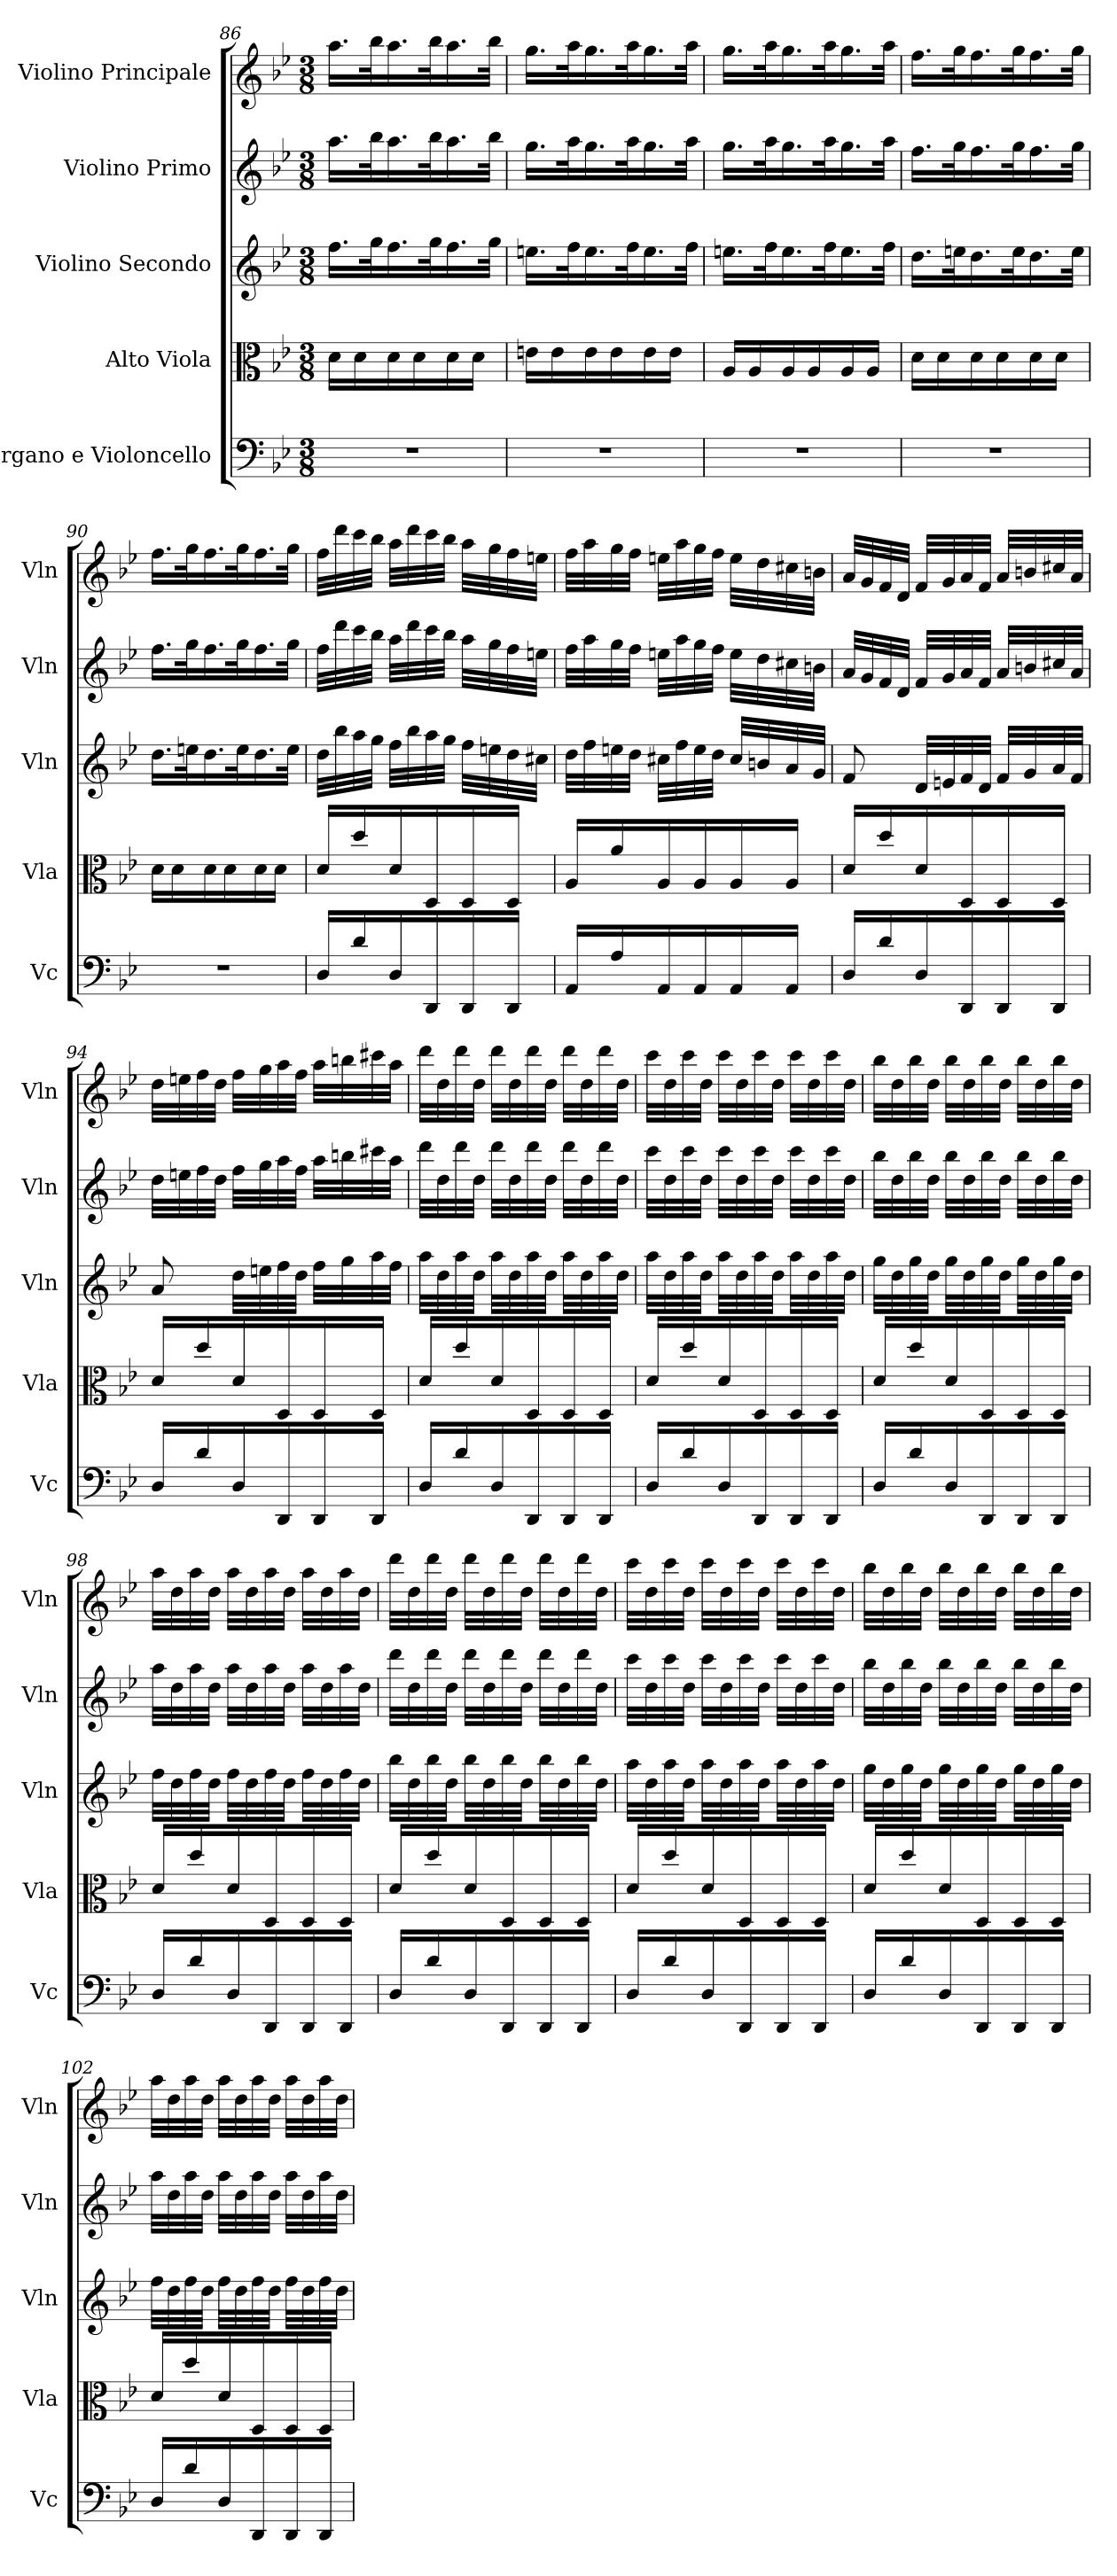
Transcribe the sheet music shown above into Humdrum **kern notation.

**kern	**kern	**kern	**kern	**kern
*part5	*part4	*part3	*part2	*part1
*staff5	*staff4	*staff3	*staff2	*staff1
*I"Organo e Violoncello	*I"Alto Viola	*I"Violino Secondo	*I"Violino Primo	*I"Violino Principale
*I'Vc	*I'Vla	*I'Vln	*I'Vln	*I'Vln
*clefF4	*clefC3	*clefG2	*clefG2	*clefG2
*k[b-e-]	*k[b-e-]	*k[b-e-]	*k[b-e-]	*k[b-e-]
*M3/8	*M3/8	*M3/8	*M3/8	*M3/8
=86	=86	=86	=86	=86
4.r	16d\LL	16.ff\LL	16.aa\LL	16.aa\LL
.	16d\	.	.	.
.	.	32gg\k	32bb-\k	32bb-\k
.	16d\	16.ff\	16.aa\	16.aa\
.	16d\	.	.	.
.	.	32gg\k	32bb-\k	32bb-\k
.	16d\	16.ff\	16.aa\	16.aa\
.	16d\JJ	.	.	.
.	.	32gg\JJk	32bb-\JJk	32bb-\JJk
=87	=87	=87	=87	=87
4.r	16en\LL	16.een\LL	16.gg\LL	16.gg\LL
.	16e\	.	.	.
.	.	32ff\k	32aa\k	32aa\k
.	16e\	16.ee\	16.gg\	16.gg\
.	16e\	.	.	.
.	.	32ff\k	32aa\k	32aa\k
.	16e\	16.ee\	16.gg\	16.gg\
.	16e\JJ	.	.	.
.	.	32ff\JJk	32aa\JJk	32aa\JJk
=88	=88	=88	=88	=88
4.r	16A/LL	16.een\LL	16.gg\LL	16.gg\LL
.	16A/	.	.	.
.	.	32ff\k	32aa\k	32aa\k
.	16A/	16.ee\	16.gg\	16.gg\
.	16A/	.	.	.
.	.	32ff\k	32aa\k	32aa\k
.	16A/	16.ee\	16.gg\	16.gg\
.	16A/JJ	.	.	.
.	.	32ff\JJk	32aa\JJk	32aa\JJk
=89	=89	=89	=89	=89
4.r	16d\LL	16.dd\LL	16.ff\LL	16.ff\LL
.	16d\	.	.	.
.	.	32een\k	32gg\k	32gg\k
.	16d\	16.dd\	16.ff\	16.ff\
.	16d\	.	.	.
.	.	32ee\k	32gg\k	32gg\k
.	16d\	16.dd\	16.ff\	16.ff\
.	16d\JJ	.	.	.
.	.	32ee\JJk	32gg\JJk	32gg\JJk
=90	=90	=90	=90	=90
4.r	16d\LL	16.dd\LL	16.ff\LL	16.ff\LL
.	16d\	.	.	.
.	.	32een\k	32gg\k	32gg\k
.	16d\	16.dd\	16.ff\	16.ff\
.	16d\	.	.	.
.	.	32ee\k	32gg\k	32gg\k
.	16d\	16.dd\	16.ff\	16.ff\
.	16d\JJ	.	.	.
.	.	32ee\JJk	32gg\JJk	32gg\JJk
=91	=91	=91	=91	=91
16D/LL	16d/LL	32dd\LLL	32ff\LLL	32ff\LLL
.	.	32bb-\	32ddd\	32ddd\
16d/	16dd/	32aa\	32ccc\	32ccc\
.	.	32gg\JJJ	32bb-\JJJ	32bb-\JJJ
16D/	16d/	32ff\LLL	32aa\LLL	32aa\LLL
.	.	32bb-\	32ddd\	32ddd\
16DD/	16D/	32aa\	32ccc\	32ccc\
.	.	32gg\JJJ	32bb-\JJJ	32bb-\JJJ
16DD/	16D/	32ff\LLL	32aa\LLL	32aa\LLL
.	.	32een\	32gg\	32gg\
16DD/JJ	16D/JJ	32dd\	32ff\	32ff\
.	.	32cc#X\JJJ	32een\JJJ	32een\JJJ
=92	=92	=92	=92	=92
16AA/LL	16A/LL	32dd\LLL	32ff\LLL	32ff\LLL
.	.	32ff\	32aa\	32aa\
16A/	16a/	32een\	32gg\	32gg\
.	.	32dd\JJJ	32ff\JJJ	32ff\JJJ
16AA/	16A/	32cc#X\LLL	32een\LLL	32een\LLL
.	.	32ff\	32aa\	32aa\
16AA/	16A/	32ee\	32gg\	32gg\
.	.	32dd\JJJ	32ff\JJJ	32ff\JJJ
16AA/	16A/	32cc#/LLL	32ee\LLL	32ee\LLL
.	.	32bn/	32dd\	32dd\
16AA/JJ	16A/JJ	32a/	32cc#X\	32cc#X\
.	.	32g/JJJ	32bn\JJJ	32bn\JJJ
=93	=93	=93	=93	=93
16D/LL	16d/LL	8f/	32a/LLL	32a/LLL
.	.	.	32g/	32g/
16d/	16dd/	.	32f/	32f/
.	.	.	32d/JJJ	32d/JJJ
16D/	16d/	32d/LLL	32f/LLL	32f/LLL
.	.	32en/	32g/	32g/
16DD/	16D/	32f/	32a/	32a/
.	.	32d/JJJ	32f/JJJ	32f/JJJ
16DD/	16D/	32f/LLL	32a/LLL	32a/LLL
.	.	32g/	32bn/	32bn/
16DD/JJ	16D/JJ	32a/	32cc#X/	32cc#X/
.	.	32f/JJJ	32a/JJJ	32a/JJJ
=94	=94	=94	=94	=94
16D/LL	16d/LL	8a/	32dd\LLL	32dd\LLL
.	.	.	32een\	32een\
16d/	16dd/	.	32ff\	32ff\
.	.	.	32dd\JJJ	32dd\JJJ
16D/	16d/	32dd\LLL	32ff\LLL	32ff\LLL
.	.	32een\	32gg\	32gg\
16DD/	16D/	32ff\	32aa\	32aa\
.	.	32dd\JJJ	32ff\JJJ	32ff\JJJ
16DD/	16D/	32ff\LLL	32aa\LLL	32aa\LLL
.	.	32gg\	32bbn\	32bbn\
16DD/JJ	16D/JJ	32aa\	32ccc#X\	32ccc#X\
.	.	32ff\JJJ	32aa\JJJ	32aa\JJJ
=95	=95	=95	=95	=95
16D/LL	16d/LL	32aa\LLL	32ddd\LLL	32ddd\LLL
.	.	32dd\	32dd\	32dd\
16d/	16dd/	32aa\	32ddd\	32ddd\
.	.	32dd\JJJ	32dd\JJJ	32dd\JJJ
16D/	16d/	32aa\LLL	32ddd\LLL	32ddd\LLL
.	.	32dd\	32dd\	32dd\
16DD/	16D/	32aa\	32ddd\	32ddd\
.	.	32dd\JJJ	32dd\JJJ	32dd\JJJ
16DD/	16D/	32aa\LLL	32ddd\LLL	32ddd\LLL
.	.	32dd\	32dd\	32dd\
16DD/JJ	16D/JJ	32aa\	32ddd\	32ddd\
.	.	32dd\JJJ	32dd\JJJ	32dd\JJJ
=96	=96	=96	=96	=96
16D/LL	16d/LL	32aa\LLL	32ccc\LLL	32ccc\LLL
.	.	32dd\	32dd\	32dd\
16d/	16dd/	32aa\	32ccc\	32ccc\
.	.	32dd\JJJ	32dd\JJJ	32dd\JJJ
16D/	16d/	32aa\LLL	32ccc\LLL	32ccc\LLL
.	.	32dd\	32dd\	32dd\
16DD/	16D/	32aa\	32ccc\	32ccc\
.	.	32dd\JJJ	32dd\JJJ	32dd\JJJ
16DD/	16D/	32aa\LLL	32ccc\LLL	32ccc\LLL
.	.	32dd\	32dd\	32dd\
16DD/JJ	16D/JJ	32aa\	32ccc\	32ccc\
.	.	32dd\JJJ	32dd\JJJ	32dd\JJJ
=97	=97	=97	=97	=97
16D/LL	16d/LL	32gg\LLL	32bb-\LLL	32bb-\LLL
.	.	32dd\	32dd\	32dd\
16d/	16dd/	32gg\	32bb-\	32bb-\
.	.	32dd\JJJ	32dd\JJJ	32dd\JJJ
16D/	16d/	32gg\LLL	32bb-\LLL	32bb-\LLL
.	.	32dd\	32dd\	32dd\
16DD/	16D/	32gg\	32bb-\	32bb-\
.	.	32dd\JJJ	32dd\JJJ	32dd\JJJ
16DD/	16D/	32gg\LLL	32bb-\LLL	32bb-\LLL
.	.	32dd\	32dd\	32dd\
16DD/JJ	16D/JJ	32gg\	32bb-\	32bb-\
.	.	32dd\JJJ	32dd\JJJ	32dd\JJJ
=98	=98	=98	=98	=98
16D/LL	16d/LL	32ff\LLL	32aa\LLL	32aa\LLL
.	.	32dd\	32dd\	32dd\
16d/	16dd/	32ff\	32aa\	32aa\
.	.	32dd\JJJ	32dd\JJJ	32dd\JJJ
16D/	16d/	32ff\LLL	32aa\LLL	32aa\LLL
.	.	32dd\	32dd\	32dd\
16DD/	16D/	32ff\	32aa\	32aa\
.	.	32dd\JJJ	32dd\JJJ	32dd\JJJ
16DD/	16D/	32ff\LLL	32aa\LLL	32aa\LLL
.	.	32dd\	32dd\	32dd\
16DD/JJ	16D/JJ	32ff\	32aa\	32aa\
.	.	32dd\JJJ	32dd\JJJ	32dd\JJJ
=99	=99	=99	=99	=99
16D/LL	16d/LL	32bb-\LLL	32ddd\LLL	32ddd\LLL
.	.	32dd\	32dd\	32dd\
16d/	16dd/	32bb-\	32ddd\	32ddd\
.	.	32dd\JJJ	32dd\JJJ	32dd\JJJ
16D/	16d/	32bb-\LLL	32ddd\LLL	32ddd\LLL
.	.	32dd\	32dd\	32dd\
16DD/	16D/	32bb-\	32ddd\	32ddd\
.	.	32dd\JJJ	32dd\JJJ	32dd\JJJ
16DD/	16D/	32bb-\LLL	32ddd\LLL	32ddd\LLL
.	.	32dd\	32dd\	32dd\
16DD/JJ	16D/JJ	32bb-\	32ddd\	32ddd\
.	.	32dd\JJJ	32dd\JJJ	32dd\JJJ
=100	=100	=100	=100	=100
16D/LL	16d/LL	32aa\LLL	32ccc\LLL	32ccc\LLL
.	.	32dd\	32dd\	32dd\
16d/	16dd/	32aa\	32ccc\	32ccc\
.	.	32dd\JJJ	32dd\JJJ	32dd\JJJ
16D/	16d/	32aa\LLL	32ccc\LLL	32ccc\LLL
.	.	32dd\	32dd\	32dd\
16DD/	16D/	32aa\	32ccc\	32ccc\
.	.	32dd\JJJ	32dd\JJJ	32dd\JJJ
16DD/	16D/	32aa\LLL	32ccc\LLL	32ccc\LLL
.	.	32dd\	32dd\	32dd\
16DD/JJ	16D/JJ	32aa\	32ccc\	32ccc\
.	.	32dd\JJJ	32dd\JJJ	32dd\JJJ
=101	=101	=101	=101	=101
16D/LL	16d/LL	32gg\LLL	32bb-\LLL	32bb-\LLL
.	.	32dd\	32dd\	32dd\
16d/	16dd/	32gg\	32bb-\	32bb-\
.	.	32dd\JJJ	32dd\JJJ	32dd\JJJ
16D/	16d/	32gg\LLL	32bb-\LLL	32bb-\LLL
.	.	32dd\	32dd\	32dd\
16DD/	16D/	32gg\	32bb-\	32bb-\
.	.	32dd\JJJ	32dd\JJJ	32dd\JJJ
16DD/	16D/	32gg\LLL	32bb-\LLL	32bb-\LLL
.	.	32dd\	32dd\	32dd\
16DD/JJ	16D/JJ	32gg\	32bb-\	32bb-\
.	.	32dd\JJJ	32dd\JJJ	32dd\JJJ
=102	=102	=102	=102	=102
16D/LL	16d/LL	32ff\LLL	32aa\LLL	32aa\LLL
.	.	32dd\	32dd\	32dd\
16d/	16dd/	32ff\	32aa\	32aa\
.	.	32dd\JJJ	32dd\JJJ	32dd\JJJ
16D/	16d/	32ff\LLL	32aa\LLL	32aa\LLL
.	.	32dd\	32dd\	32dd\
16DD/	16D/	32ff\	32aa\	32aa\
.	.	32dd\JJJ	32dd\JJJ	32dd\JJJ
16DD/	16D/	32ff\LLL	32aa\LLL	32aa\LLL
.	.	32dd\	32dd\	32dd\
16DD/JJ	16D/JJ	32ff\	32aa\	32aa\
.	.	32dd\JJJ	32dd\JJJ	32dd\JJJ
=	=	=	=	=
*-	*-	*-	*-	*-
